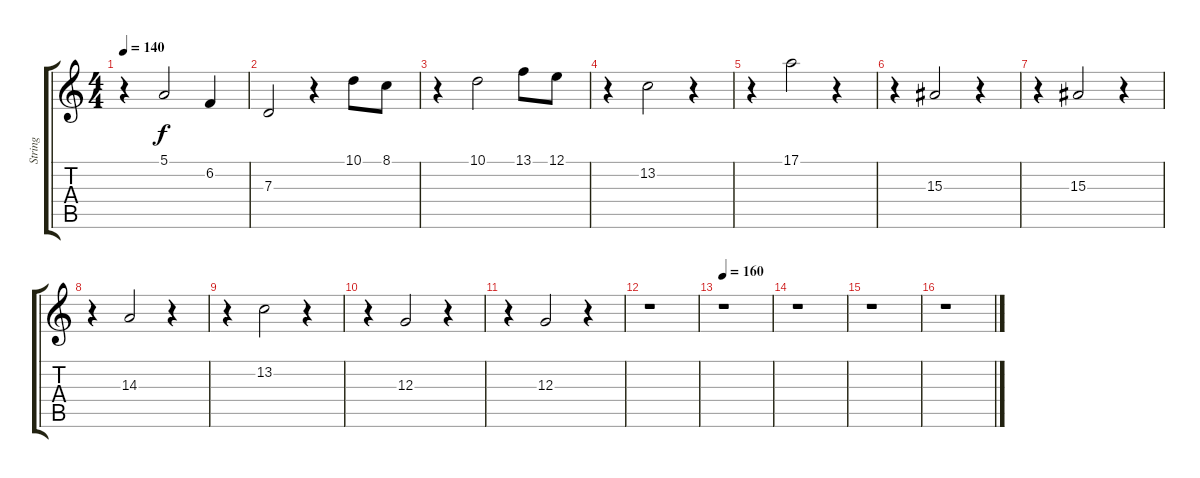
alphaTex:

\track ("String" "String") {instrument tremolostrings}
\staff {score tabs}
\tuning (E4 B3 G3 D3 A2 E2) {hide}
\ts (4 4)
\tempo 140
\clef g2
\ks c
r.4{dy f} 5.1.2 6.2.4 |
7.3.2 r.4 10.1.8 8.1.8 |
r.4 10.1.2 13.1.8 12.1.8 |
r.4 13.2.2 r.4 |
r.4 17.1.2 r.4 |
r.4 15.3.2 r.4 |
r.4 15.3.2 r.4 |
r.4 14.3.2 r.4 |
r.4 13.2.2 r.4 |
r.4 12.3.2 r.4 |
r.4 12.3.2 r.4 |
r.1 |
\tempo 160
r.1 |
r.1 |
r.1 |
r.1
